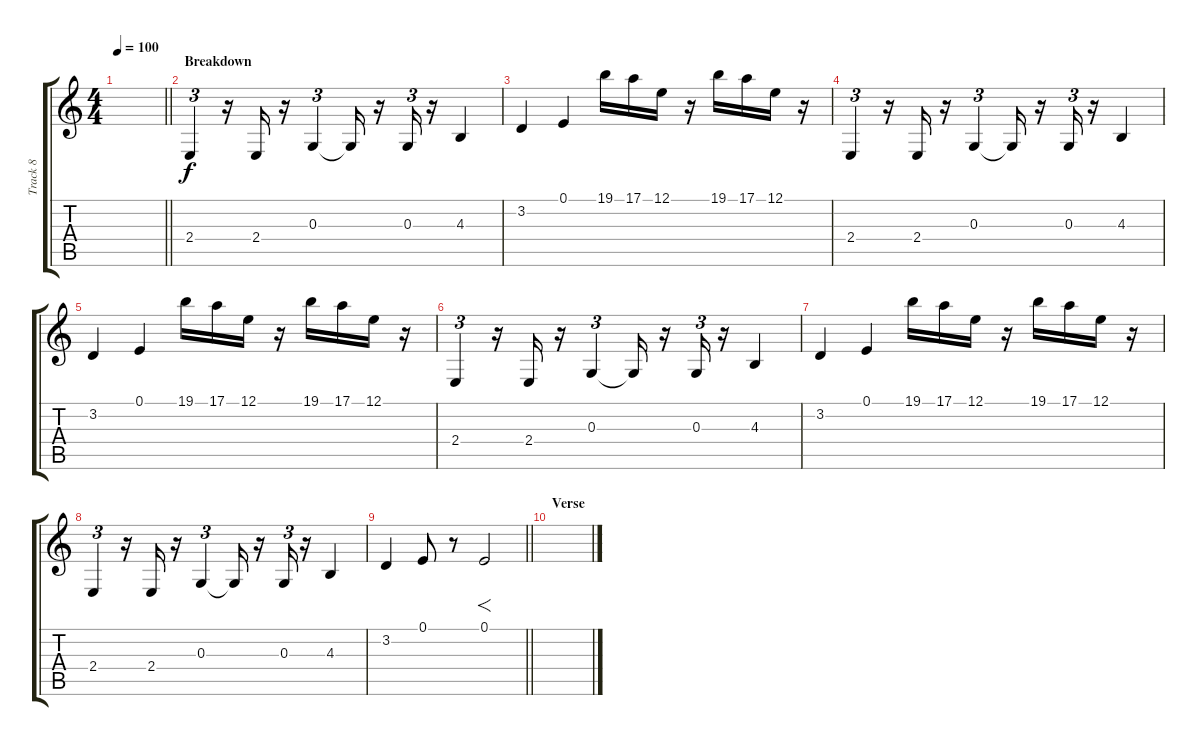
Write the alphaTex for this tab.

\track ("Track 8" "Track 8") {instrument trumpet}
\staff {score tabs}
\tuning (E4 B3 G3 D3 A2 E2) {hide}
\ts (4 4)
\tempo 100
\clef g2
\barLineRight lightlight
\ks c
|
\section ("" "Breakdown")
2.4.4{tu (3 2)} r.16 2.4.16 r.16 0.3.4{tu (3 2)} 0.3{t}.16 r.16 0.3.16{tu (3 2)} r.16 4.3.4 |
3.2.4 0.1.4 19.1.16 17.1.16 12.1.16 r.16 19.1.16 17.1.16 12.1.16 r.16 |
2.4.4{tu (3 2)} r.16 2.4.16 r.16 0.3.4{tu (3 2)} 0.3{t}.16 r.16 0.3.16{tu (3 2)} r.16 4.3.4 |
3.2.4 0.1.4 19.1.16 17.1.16 12.1.16 r.16 19.1.16 17.1.16 12.1.16 r.16 |
2.4.4{tu (3 2)} r.16 2.4.16 r.16 0.3.4{tu (3 2)} 0.3{t}.16 r.16 0.3.16{tu (3 2)} r.16 4.3.4 |
3.2.4 0.1.4 19.1.16 17.1.16 12.1.16 r.16 19.1.16 17.1.16 12.1.16 r.16 |
2.4.4{tu (3 2)} r.16 2.4.16 r.16 0.3.4{tu (3 2)} 0.3{t}.16 r.16 0.3.16{tu (3 2)} r.16 4.3.4 |
\barLineRight lightlight
3.2.4 0.1.8 r.8 0.1.2{f} |
\section ("" "Verse")
